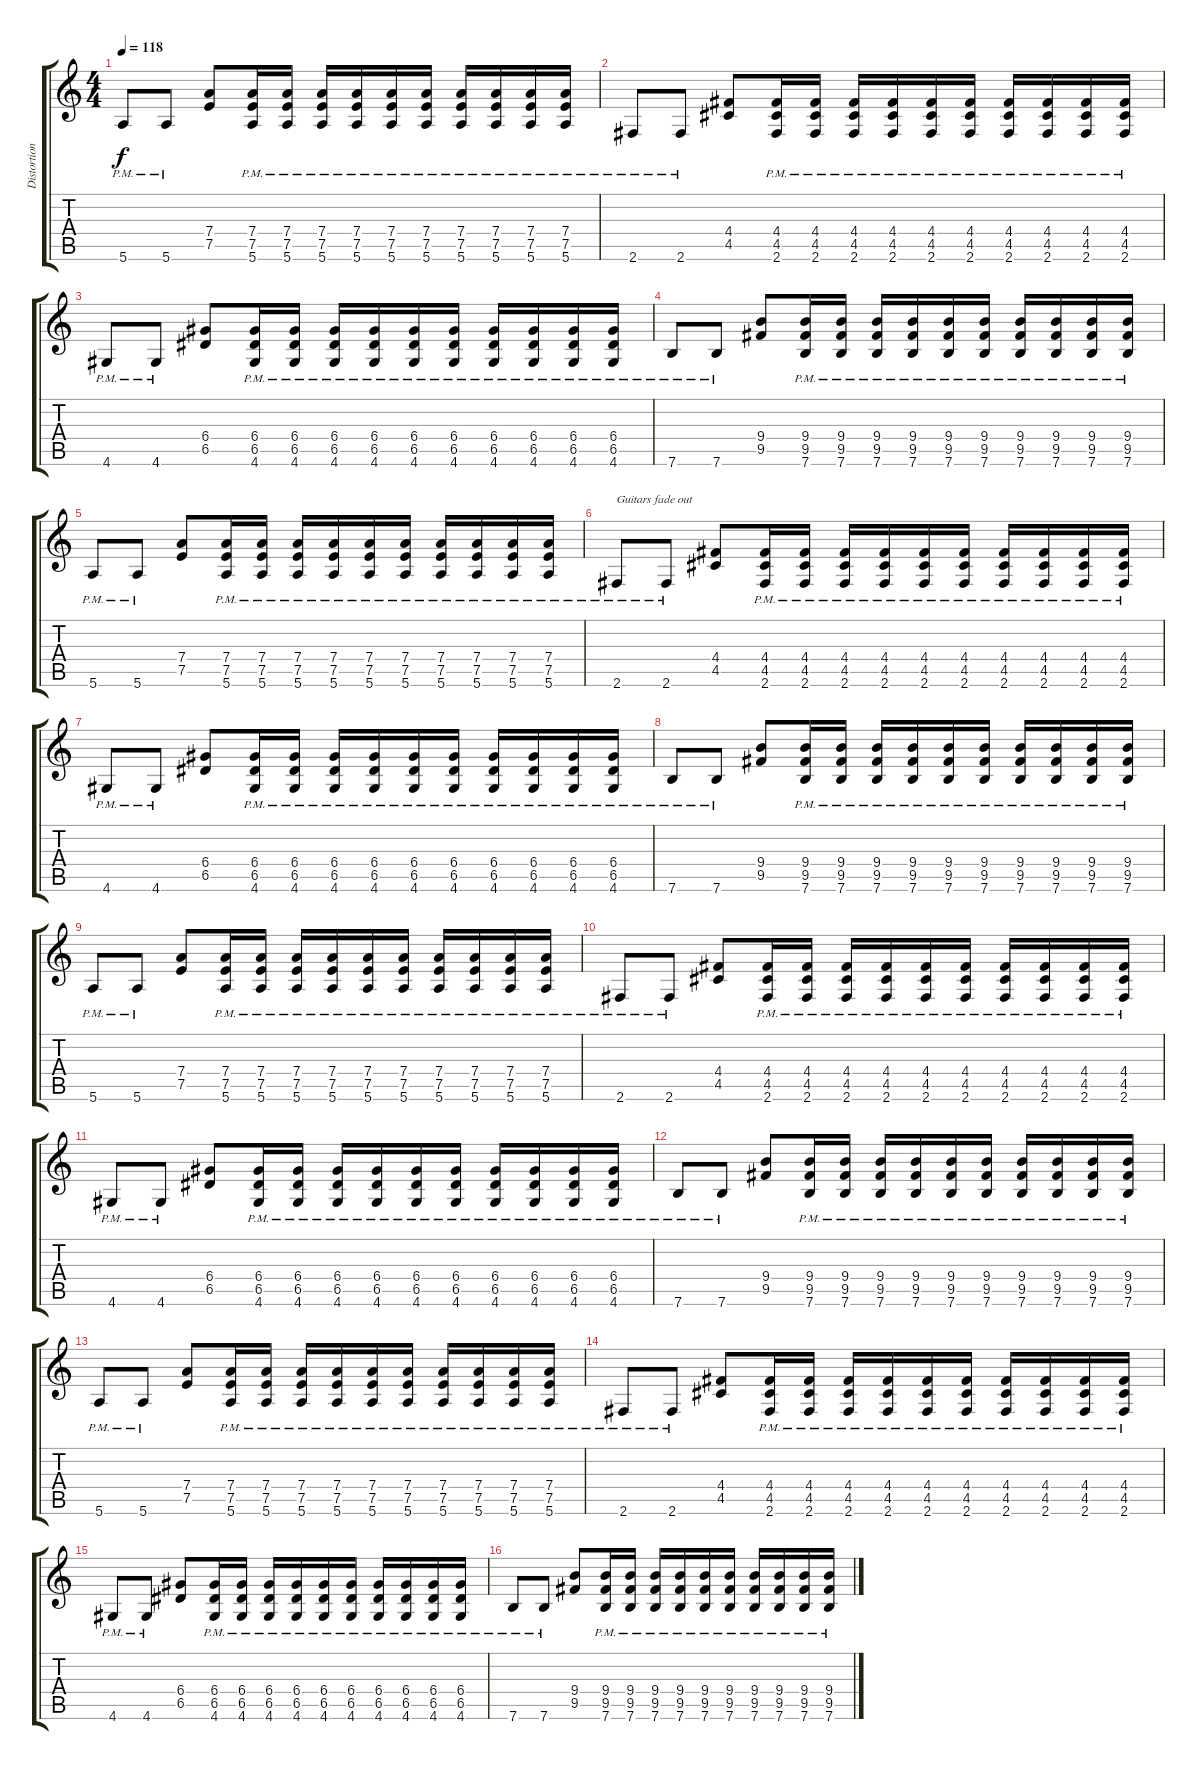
\track ("Distortion Guitar 1" "Distortion") {instrument overdrivenguitar}
\staff {score tabs}
\tuning (E4 B3 G3 D3 A2 E2) {hide}
\ts (4 4)
\tempo 118
\clef g2
\ks c
5.6{pm}.8{dy f} 5.6{pm}.8 (7.4 7.5).8 (7.4{pm} 7.5{pm} 5.6{pm}).16 (7.4{pm} 7.5{pm} 5.6{pm}).16 (7.4{pm} 7.5{pm} 5.6{pm}).16 (7.4{pm} 7.5{pm} 5.6{pm}).16 (7.4{pm} 7.5{pm} 5.6{pm}).16 (7.4{pm} 7.5{pm} 5.6{pm}).16 (7.4{pm} 7.5{pm} 5.6{pm}).16 (7.4{pm} 7.5{pm} 5.6{pm}).16 (7.4{pm} 7.5{pm} 5.6{pm}).16 (7.4{pm} 7.5{pm} 5.6{pm}).16 |
2.6{pm}.8 2.6{pm}.8 (4.4 4.5).8 (4.4{pm} 4.5{pm} 2.6{pm}).16 (4.4{pm} 4.5{pm} 2.6{pm}).16 (4.4{pm} 4.5{pm} 2.6{pm}).16 (4.4{pm} 4.5{pm} 2.6{pm}).16 (4.4{pm} 4.5{pm} 2.6{pm}).16 (4.4{pm} 4.5{pm} 2.6{pm}).16 (4.4{pm} 4.5{pm} 2.6{pm}).16 (4.4{pm} 4.5{pm} 2.6{pm}).16 (4.4{pm} 4.5{pm} 2.6{pm}).16 (4.4{pm} 4.5{pm} 2.6{pm}).16 |
4.6{pm}.8 4.6{pm}.8 (6.4 6.5).8 (6.4{pm} 6.5{pm} 4.6{pm}).16 (6.4{pm} 6.5{pm} 4.6{pm}).16 (6.4{pm} 6.5{pm} 4.6{pm}).16 (6.4{pm} 6.5{pm} 4.6{pm}).16 (6.4{pm} 6.5{pm} 4.6{pm}).16 (6.4{pm} 6.5{pm} 4.6{pm}).16 (6.4{pm} 6.5{pm} 4.6{pm}).16 (6.4{pm} 6.5{pm} 4.6{pm}).16 (6.4{pm} 6.5{pm} 4.6{pm}).16 (6.4{pm} 6.5{pm} 4.6{pm}).16 |
7.6{pm}.8 7.6{pm}.8 (9.4 9.5).8 (9.4{pm} 9.5{pm} 7.6{pm}).16 (9.4{pm} 9.5{pm} 7.6{pm}).16 (9.4{pm} 9.5{pm} 7.6{pm}).16 (9.4{pm} 9.5{pm} 7.6{pm}).16 (9.4{pm} 9.5{pm} 7.6{pm}).16 (9.4{pm} 9.5{pm} 7.6{pm}).16 (9.4{pm} 9.5{pm} 7.6{pm}).16 (9.4{pm} 9.5{pm} 7.6{pm}).16 (9.4{pm} 9.5{pm} 7.6{pm}).16 (9.4{pm} 9.5{pm} 7.6{pm}).16 |
5.6{pm}.8 5.6{pm}.8 (7.4 7.5).8 (7.4{pm} 7.5{pm} 5.6{pm}).16 (7.4{pm} 7.5{pm} 5.6{pm}).16 (7.4{pm} 7.5{pm} 5.6{pm}).16 (7.4{pm} 7.5{pm} 5.6{pm}).16 (7.4{pm} 7.5{pm} 5.6{pm}).16 (7.4{pm} 7.5{pm} 5.6{pm}).16 (7.4{pm} 7.5{pm} 5.6{pm}).16 (7.4{pm} 7.5{pm} 5.6{pm}).16 (7.4{pm} 7.5{pm} 5.6{pm}).16 (7.4{pm} 7.5{pm} 5.6{pm}).16 |
2.6{pm}.8{txt "Guitars fade out" volume 12} 2.6{pm}.8 (4.4 4.5).8 (4.4{pm} 4.5{pm} 2.6{pm}).16 (4.4{pm} 4.5{pm} 2.6{pm}).16 (4.4{pm} 4.5{pm} 2.6{pm}).16 (4.4{pm} 4.5{pm} 2.6{pm}).16 (4.4{pm} 4.5{pm} 2.6{pm}).16 (4.4{pm} 4.5{pm} 2.6{pm}).16 (4.4{pm} 4.5{pm} 2.6{pm}).16 (4.4{pm} 4.5{pm} 2.6{pm}).16 (4.4{pm} 4.5{pm} 2.6{pm}).16 (4.4{pm} 4.5{pm} 2.6{pm}).16 |
4.6{pm}.8{volume 11} 4.6{pm}.8 (6.4 6.5).8 (6.4{pm} 6.5{pm} 4.6{pm}).16 (6.4{pm} 6.5{pm} 4.6{pm}).16 (6.4{pm} 6.5{pm} 4.6{pm}).16 (6.4{pm} 6.5{pm} 4.6{pm}).16 (6.4{pm} 6.5{pm} 4.6{pm}).16 (6.4{pm} 6.5{pm} 4.6{pm}).16 (6.4{pm} 6.5{pm} 4.6{pm}).16 (6.4{pm} 6.5{pm} 4.6{pm}).16 (6.4{pm} 6.5{pm} 4.6{pm}).16 (6.4{pm} 6.5{pm} 4.6{pm}).16 |
7.6{pm}.8{volume 10} 7.6{pm}.8 (9.4 9.5).8 (9.4{pm} 9.5{pm} 7.6{pm}).16 (9.4{pm} 9.5{pm} 7.6{pm}).16 (9.4{pm} 9.5{pm} 7.6{pm}).16 (9.4{pm} 9.5{pm} 7.6{pm}).16 (9.4{pm} 9.5{pm} 7.6{pm}).16 (9.4{pm} 9.5{pm} 7.6{pm}).16 (9.4{pm} 9.5{pm} 7.6{pm}).16 (9.4{pm} 9.5{pm} 7.6{pm}).16 (9.4{pm} 9.5{pm} 7.6{pm}).16 (9.4{pm} 9.5{pm} 7.6{pm}).16 |
5.6{pm}.8{volume 9} 5.6{pm}.8 (7.4 7.5).8 (7.4{pm} 7.5{pm} 5.6{pm}).16 (7.4{pm} 7.5{pm} 5.6{pm}).16 (7.4{pm} 7.5{pm} 5.6{pm}).16 (7.4{pm} 7.5{pm} 5.6{pm}).16 (7.4{pm} 7.5{pm} 5.6{pm}).16 (7.4{pm} 7.5{pm} 5.6{pm}).16 (7.4{pm} 7.5{pm} 5.6{pm}).16 (7.4{pm} 7.5{pm} 5.6{pm}).16 (7.4{pm} 7.5{pm} 5.6{pm}).16 (7.4{pm} 7.5{pm} 5.6{pm}).16 |
2.6{pm}.8{volume 8} 2.6{pm}.8 (4.4 4.5).8 (4.4{pm} 4.5{pm} 2.6{pm}).16 (4.4{pm} 4.5{pm} 2.6{pm}).16 (4.4{pm} 4.5{pm} 2.6{pm}).16 (4.4{pm} 4.5{pm} 2.6{pm}).16 (4.4{pm} 4.5{pm} 2.6{pm}).16 (4.4{pm} 4.5{pm} 2.6{pm}).16 (4.4{pm} 4.5{pm} 2.6{pm}).16 (4.4{pm} 4.5{pm} 2.6{pm}).16 (4.4{pm} 4.5{pm} 2.6{pm}).16 (4.4{pm} 4.5{pm} 2.6{pm}).16 |
4.6{pm}.8{volume 7} 4.6{pm}.8 (6.4 6.5).8 (6.4{pm} 6.5{pm} 4.6{pm}).16 (6.4{pm} 6.5{pm} 4.6{pm}).16 (6.4{pm} 6.5{pm} 4.6{pm}).16 (6.4{pm} 6.5{pm} 4.6{pm}).16 (6.4{pm} 6.5{pm} 4.6{pm}).16 (6.4{pm} 6.5{pm} 4.6{pm}).16 (6.4{pm} 6.5{pm} 4.6{pm}).16 (6.4{pm} 6.5{pm} 4.6{pm}).16 (6.4{pm} 6.5{pm} 4.6{pm}).16 (6.4{pm} 6.5{pm} 4.6{pm}).16 |
7.6{pm}.8{volume 6} 7.6{pm}.8 (9.4 9.5).8 (9.4{pm} 9.5{pm} 7.6{pm}).16 (9.4{pm} 9.5{pm} 7.6{pm}).16 (9.4{pm} 9.5{pm} 7.6{pm}).16 (9.4{pm} 9.5{pm} 7.6{pm}).16 (9.4{pm} 9.5{pm} 7.6{pm}).16 (9.4{pm} 9.5{pm} 7.6{pm}).16 (9.4{pm} 9.5{pm} 7.6{pm}).16 (9.4{pm} 9.5{pm} 7.6{pm}).16 (9.4{pm} 9.5{pm} 7.6{pm}).16 (9.4{pm} 9.5{pm} 7.6{pm}).16 |
5.6{pm}.8{volume 5} 5.6{pm}.8 (7.4 7.5).8 (7.4{pm} 7.5{pm} 5.6{pm}).16 (7.4{pm} 7.5{pm} 5.6{pm}).16 (7.4{pm} 7.5{pm} 5.6{pm}).16 (7.4{pm} 7.5{pm} 5.6{pm}).16 (7.4{pm} 7.5{pm} 5.6{pm}).16 (7.4{pm} 7.5{pm} 5.6{pm}).16 (7.4{pm} 7.5{pm} 5.6{pm}).16 (7.4{pm} 7.5{pm} 5.6{pm}).16 (7.4{pm} 7.5{pm} 5.6{pm}).16 (7.4{pm} 7.5{pm} 5.6{pm}).16 |
2.6{pm}.8{volume 4} 2.6{pm}.8 (4.4 4.5).8 (4.4{pm} 4.5{pm} 2.6{pm}).16 (4.4{pm} 4.5{pm} 2.6{pm}).16 (4.4{pm} 4.5{pm} 2.6{pm}).16 (4.4{pm} 4.5{pm} 2.6{pm}).16 (4.4{pm} 4.5{pm} 2.6{pm}).16 (4.4{pm} 4.5{pm} 2.6{pm}).16 (4.4{pm} 4.5{pm} 2.6{pm}).16 (4.4{pm} 4.5{pm} 2.6{pm}).16 (4.4{pm} 4.5{pm} 2.6{pm}).16 (4.4{pm} 4.5{pm} 2.6{pm}).16 |
4.6{pm}.8{volume 3} 4.6{pm}.8 (6.4 6.5).8 (6.4{pm} 6.5{pm} 4.6{pm}).16 (6.4{pm} 6.5{pm} 4.6{pm}).16 (6.4{pm} 6.5{pm} 4.6{pm}).16 (6.4{pm} 6.5{pm} 4.6{pm}).16 (6.4{pm} 6.5{pm} 4.6{pm}).16 (6.4{pm} 6.5{pm} 4.6{pm}).16 (6.4{pm} 6.5{pm} 4.6{pm}).16 (6.4{pm} 6.5{pm} 4.6{pm}).16 (6.4{pm} 6.5{pm} 4.6{pm}).16 (6.4{pm} 6.5{pm} 4.6{pm}).16 |
7.6{pm}.8{volume 2} 7.6{pm}.8 (9.4 9.5).8 (9.4{pm} 9.5{pm} 7.6{pm}).16 (9.4{pm} 9.5{pm} 7.6{pm}).16 (9.4{pm} 9.5{pm} 7.6{pm}).16 (9.4{pm} 9.5{pm} 7.6{pm}).16 (9.4{pm} 9.5{pm} 7.6{pm}).16 (9.4{pm} 9.5{pm} 7.6{pm}).16 (9.4{pm} 9.5{pm} 7.6{pm}).16 (9.4{pm} 9.5{pm} 7.6{pm}).16 (9.4{pm} 9.5{pm} 7.6{pm}).16 (9.4{pm} 9.5{pm} 7.6{pm}).16
